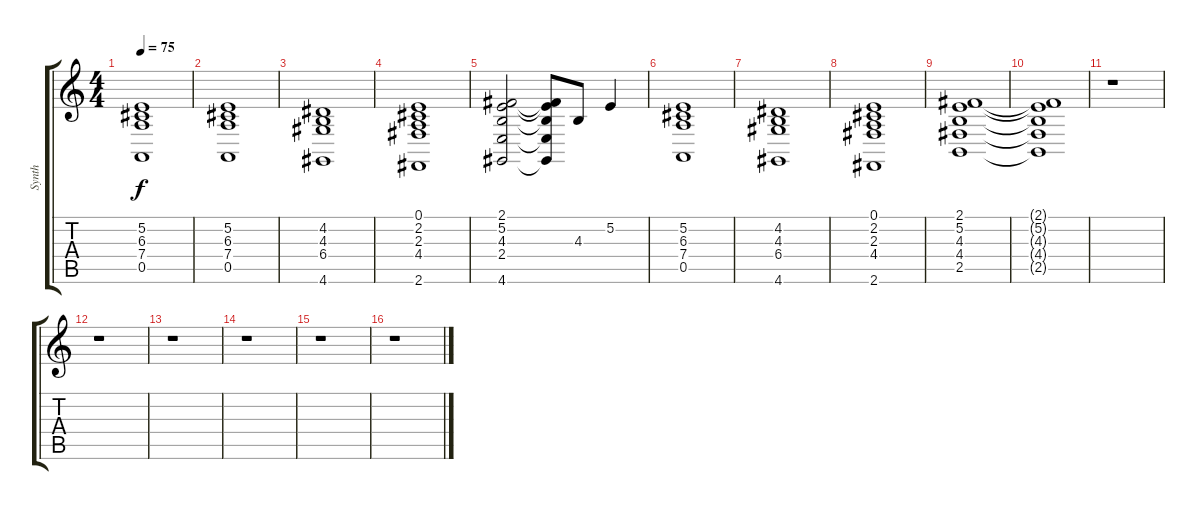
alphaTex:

\track ("Synth" "Synth") {instrument stringensemble2}
\staff {score tabs}
\tuning (E4 B3 G3 D3 A2 E2) {hide}
\ts (4 4)
\tempo 75
\clef g2
\ks c
(5.2 6.3 7.4 0.5).1{dy f} |
(5.2 6.3 7.4 0.5).1 |
(4.2 4.3 6.4 4.6).1 |
(0.1 2.2 2.3 4.4 2.6).1 |
(2.1 5.2 4.3 2.4 4.6).2 (2.1{t} 5.2{t} 4.3{t} 2.4{t} 4.6{t}).8 4.3.8 5.2.4 |
(5.2 6.3 7.4 0.5).1 |
(4.2 4.3 6.4 4.6).1 |
(0.1 2.2 2.3 4.4 2.6).1 |
(2.1 5.2 4.3 4.4 2.5).1 |
(2.1{t} 5.2{t} 4.3{t} 4.4{t} 2.5{t}).1 |
r.1 |
r.1 |
r.1 |
r.1 |
r.1 |
r.1
